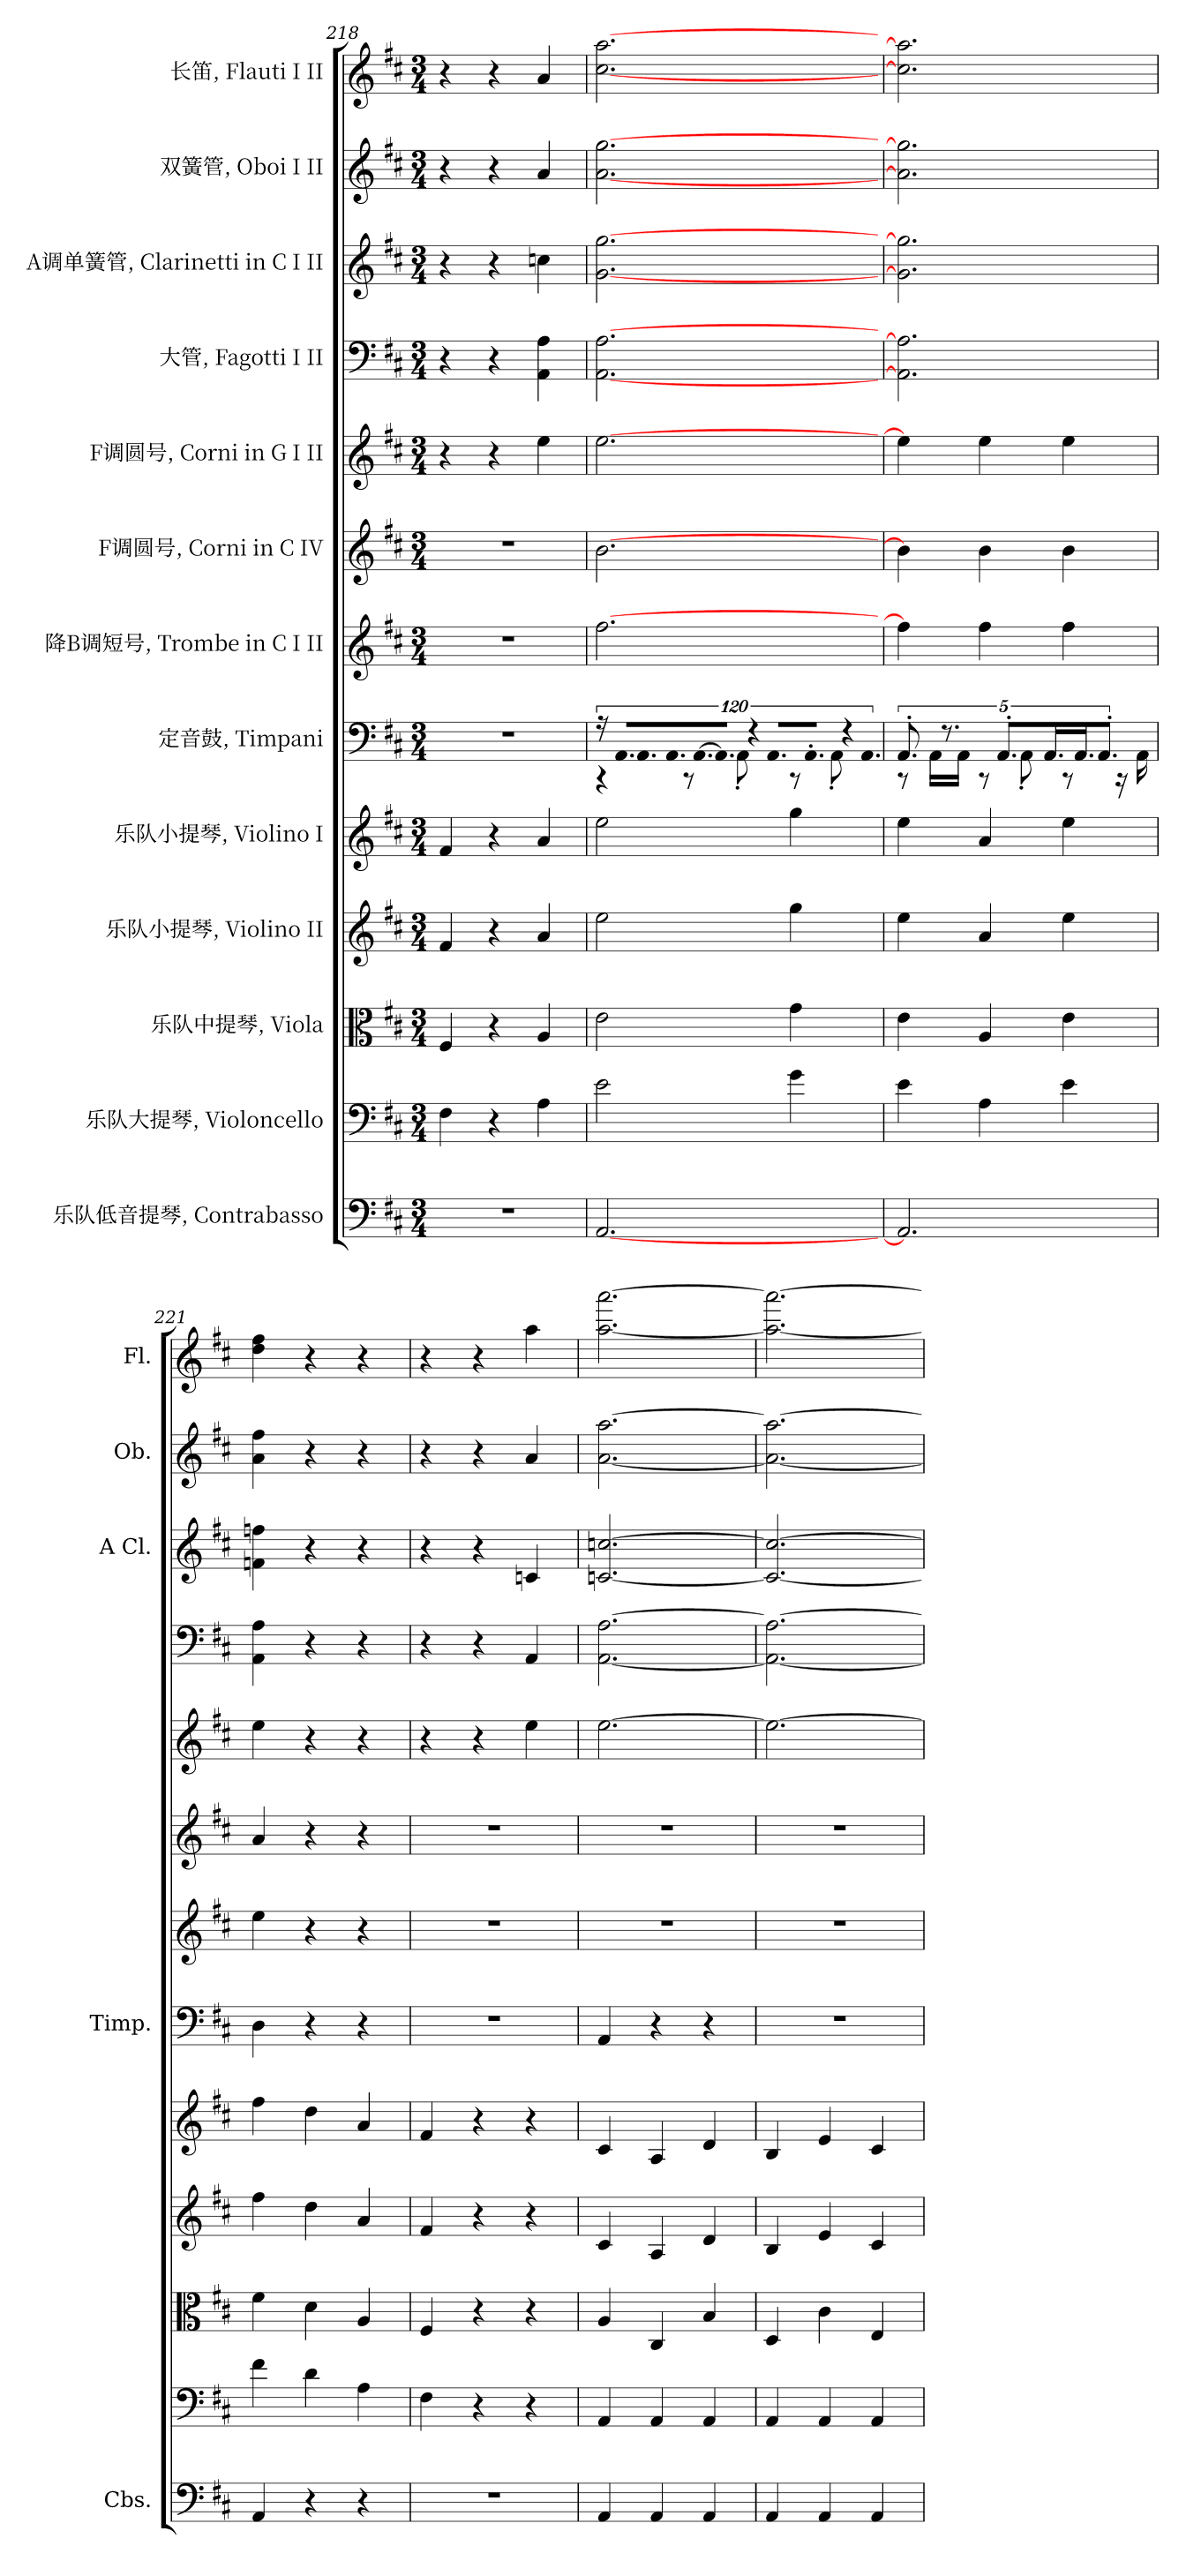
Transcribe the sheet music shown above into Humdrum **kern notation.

**kern	**kern	**kern	**kern	**kern	**kern	**kern	**kern	**kern	**kern	**kern	**kern	**kern
*part13	*part12	*part11	*part10	*part9	*part8	*part7	*part6	*part5	*part4	*part3	*part2	*part1
*staff13	*staff12	*staff11	*staff10	*staff9	*staff8	*staff7	*staff6	*staff5	*staff4	*staff3	*staff2	*staff1
*I"乐队低音提琴, Contrabasso	*I"乐队大提琴, Violoncello	*I"乐队中提琴, Viola	*I"乐队小提琴, Violino II	*I"乐队小提琴, Violino I	*I"定音鼓, Timpani	*I"降B调短号, Trombe in C I II	*I"F调圆号, Corni in C IV	*I"F调圆号, Corni in G I II	*I"大管, Fagotti I II	*I"A调单簧管, Clarinetti in C I II	*I"双簧管, Oboi I II	*I"长笛, Flauti I II
*I'Cbs.	*	*	*	*	*I'Timp.	*	*	*	*	*I'A Cl.	*I'Ob.	*I'Fl.
!!LO:PB:g=z
*clefF4	*clefF4	*clefC3	*clefG2	*clefG2	*clefF4	*clefG2	*clefG2	*clefG2	*clefF4	*clefG2	*clefG2	*clefG2
*ITrd7c12	*	*	*	*	*	*ITrd1c2	*ITrd4c7	*ITrd4c7	*	*ITrd2c3	*	*
*k[f#c#]	*k[f#c#]	*k[f#c#]	*k[f#c#]	*k[f#c#]	*k[f#c#]	*k[]	*k[f#]	*k[f#]	*k[f#c#]	*k[f#c#g#d#a#]	*k[f#c#]	*k[f#c#]
*M3/4	*M3/4	*M3/4	*M3/4	*M3/4	*M3/4	*M3/4	*M3/4	*M3/4	*M3/4	*M3/4	*M3/4	*M3/4
*MM350	*MM350	*MM350	*MM350	*MM350	*MM350	*MM350	*MM350	*MM350	*MM350	*MM350	*MM350	*MM350
=218	=218	=218	=218	=218	=218	=218	=218	=218	=218	=218	=218	=218
2.r	4F#\	4F#/	4f#/	4f#/	2.r	2.r	2.r	4r	4r	4r	4r	4r
.	4r	4r	4r	4r	.	.	.	4r	4r	4r	4r	4r
*	*	*	*	*	*	*	*	*	*	*	*	*MM318
.	4A\	4A/	4a/	4a/	.	.	.	4a\	4AA\ 4A\	4an\	4a/	4a/
=219	=219	=219	=219	=219	=219	=219	=219	=219	=219	=219	=219	=219
*	*	*	*	*	*	*	*	*	*	*	*	*MM350
!	!	!	!	!	!LO:N:vis=32.	!	!	!	!	!	!	!
*	*	*	*	*	*^	*	*	*	*	*	*	*
[2.AAA/	2e\	2e\	2ee\	2ee\	1920%103r	4r	[2.ee\	[2.e\	[2.a\	[2.AA\ [2.A\	[2.e\ [2.ee\	[2.a\ [2.gg\	[2.cc#\ [2.aa\
!	!	!	!	!	!LO:N:vis=32.	!	!	!	!	!	!	!	!
.	.	.	.	.	1920%103AA/KLL	.	.	.	.	.	.	.	.
!	!	!	!	!	!LO:N:vis=16.	!	!	!	!	!	!	!	!
.	.	.	.	.	960%103AA/	.	.	.	.	.	.	.	.
!	!	!	!	!	!LO:N:vis=32.	!	!	!	!	!	!	!	!
.	.	.	.	.	1920%103AA/L	.	.	.	.	.	.	.	.
.	.	.	.	.	.	8r	.	.	.	.	.	.	.
!	!	!	!	!	!LO:N:vis=32.	!	!	!	!	!	!	!	!
.	.	.	.	.	[1920%103AA/	.	.	.	.	.	.	.	.
!	!	!	!	!	!LO:N:vis=32.	!	!	!	!	!	!	!	!
.	.	.	.	.	1920%103AA/JJJ]	.	.	.	.	.	.	.	.
.	.	.	.	.	.	8AA'\	.	.	.	.	.	.	.
!	!	!	!	!	!LO:N:vis=32.	!	!	!	!	!	!	!	!
.	.	.	.	.	1920%103r	.	.	.	.	.	.	.	.
!	!	!	!	!	!LO:N:vis=16.	!	!	!	!	!	!	!	!
.	.	.	.	.	960%103AA/LL	.	.	.	.	.	.	.	.
.	4g\	4g\	4gg\	4gg\	.	8r	.	.	.	.	.	.	.
!	!	!	!	!	!LO:N:vis=16.	!	!	!	!	!	!	!	!
.	.	.	.	.	960%103AA'/JJ	.	.	.	.	.	.	.	.
.	.	.	.	.	.	8AA'\	.	.	.	.	.	.	.
!	!	!	!	!	!LO:N:vis=32.	!	!	!	!	!	!	!	!
.	.	.	.	.	1920%103r	.	.	.	.	.	.	.	.
!	!	!	!	!	!LO:N:vis=32.	!	!	!	!	!	!	!	!
.	.	.	.	.	1920%103AA/	.	.	.	.	.	.	.	.
960ryy	960ryy	960ryy	960ryy	960ryy	.	960ryy	960ryy	960ryy	960ryy	960ryy	960ryy	960ryy	960ryy
=220	=220	=220	=220	=220	=220	=220	=220	=220	=220	=220	=220	=220	=220
*	*	*	*	*	*	*	*	*	*	*	*	*	*MM350
2.AAA/]	4e\	4e\	4ee\	4ee\	10.AA'/	8r	4ee\]	4e\]	4a\]	2.AA\] 2.A\]	2.e\] 2.ee\]	2.a\] 2.gg\]	2.cc#\] 2.aa\]
.	.	.	.	.	.	16AA\LL	.	.	.	.	.	.	.
.	.	.	.	.	10.r	.	.	.	.	.	.	.	.
.	.	.	.	.	.	16AA\JJ	.	.	.	.	.	.	.
.	4A\	4A/	4a/	4a/	.	8r	4ee\	4e\	4a\	.	.	.	.
.	.	.	.	.	10.AA'/L	.	.	.	.	.	.	.	.
.	.	.	.	.	.	8AA'\	.	.	.	.	.	.	.
.	.	.	.	.	20.AA/L	.	.	.	.	.	.	.	.
.	4e\	4e\	4ee\	4ee\	.	8r	4ee\	4e\	4a\	.	.	.	.
.	.	.	.	.	20.AA/J	.	.	.	.	.	.	.	.
.	.	.	.	.	10.AA'/J	.	.	.	.	.	.	.	.
.	.	.	.	.	.	16r	.	.	.	.	.	.	.
.	.	.	.	.	.	16AA\	.	.	.	.	.	.	.
*	*	*	*	*	*v	*v	*	*	*	*	*	*	*
!!LO:PB:g=z
=221	=221	=221	=221	=221	=221	=221	=221	=221	=221	=221	=221	=221
*	*	*	*	*	*	*	*	*	*	*	*	*MM350
4AAA/	4f#\	4f#\	4ff#\	4ff#\	4D\	4dd\	4d/	4a\	4AA\ 4A\	4dn\ 4ddn\	4a\ 4ff#\	4dd\ 4ff#\
4r	4d\	4d\	4dd\	4dd\	4r	4r	4r	4r	4r	4r	4r	4r
*	*	*	*	*	*	*	*	*	*	*	*	*MM318
4r	4A\	4A/	4a/	4a/	4r	4r	4r	4r	4r	4r	4r	4r
=222	=222	=222	=222	=222	=222	=222	=222	=222	=222	=222	=222	=222
*	*	*	*	*	*	*	*	*	*	*	*	*MM300
2.r	4F#\	4F#/	4f#/	4f#/	2.r	2.r	2.r	4r	4r	4r	4r	4r
.	4r	4r	4r	4r	.	.	.	4r	4r	4r	4r	4r
*	*	*	*	*	*	*	*	*	*	*	*	*MM318
.	4r	4r	4r	4r	.	.	.	4a\	4AA/	4An/	4a/	4aa\
=223	=223	=223	=223	=223	=223	=223	=223	=223	=223	=223	=223	=223
*	*	*	*	*	*	*	*	*	*	*	*	*MM350
4AAA/	4AA/	4A/	4c#/	4c#/	4AA/	2.r	2.r	[2.a\	[2.AA\ [2.A\	[2.An/ [2.an/	[2.a\ [2.aa\	[2.aa\ [2.aaa\
4AAA/	4AA/	4C#/	4A/	4A/	4r	.	.	.	.	.	.	.
4AAA/	4AA/	4B/	4d/	4d/	4r	.	.	.	.	.	.	.
=224	=224	=224	=224	=224	=224	=224	=224	=224	=224	=224	=224	=224
*	*	*	*	*	*	*	*	*	*	*	*	*MM350
4AAA/	4AA/	4D/	4B/	4B/	2.r	2.r	2.r	2.a\_	2.AA\_ 2.A\_	2.A/_ 2.a/_	2.a\_ 2.aa\_	2.aa\_ 2.aaa\_
4AAA/	4AA/	4c#\	4e/	4e/	.	.	.	.	.	.	.	.
4AAA/	4AA/	4E/	4c#/	4c#/	.	.	.	.	.	.	.	.
=	=	=	=	=	=	=	=	=	=	=	=	=
*-	*-	*-	*-	*-	*-	*-	*-	*-	*-	*-	*-	*-
